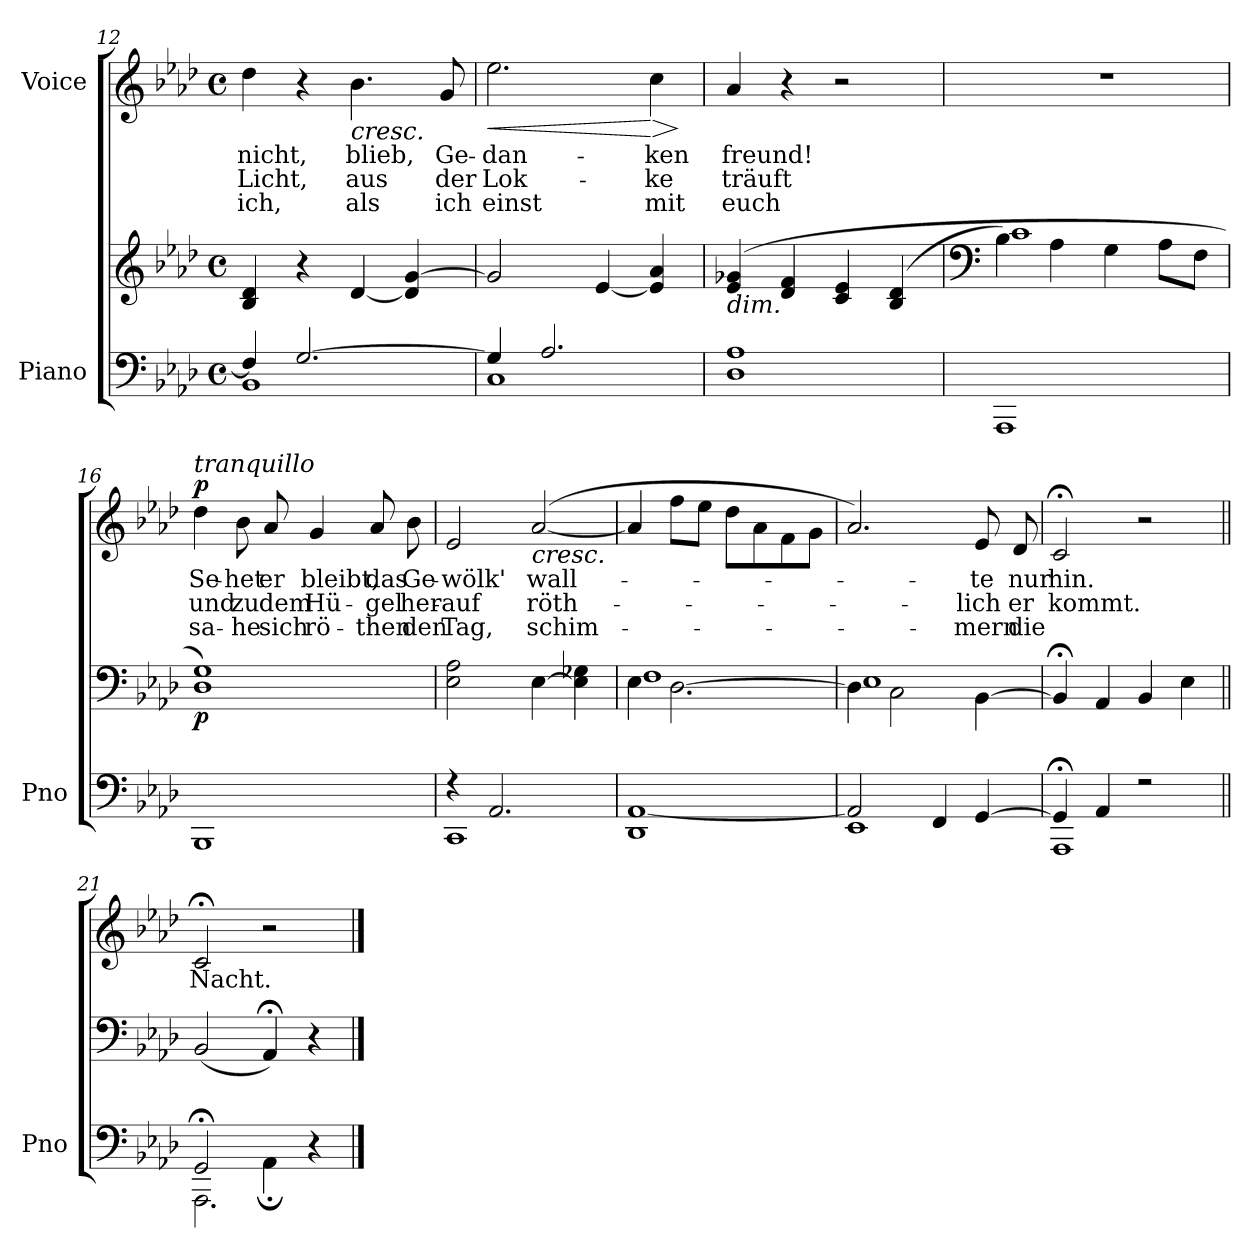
**kern	**kern	**dynam	**kern	**text	**text	**text	**dynam
*part2	*part2	*part2	*part1	*part1	*part1	*part1	*part1
*staff3	*staff2	*staff2/3	*staff1	*staff1	*staff1	*staff1	*staff1
*I"Piano	*	*	*I"Voice	*	*	*	*
*I'Pno	*	*	*	*	*	*	*
*clefF4	*clefG2	*	*clefG2	*	*	*	*
*k[b-e-a-d-]	*k[b-e-a-d-]	*	*k[b-e-a-d-]	*	*	*	*
*M4/4	*M4/4	*	*M4/4	*	*	*	*
*met(c)	*met(c)	*	*met(c)	*	*	*	*
=12	=12	=12	=12	=12	=12	=12	=12
*^	*	*	*	*	*	*	*
4F/]	1BB-	4B-/ 4d-/	.	4dd-\	nicht,	Licht,	ich,	.
[2.G/	.	4r	.	4r	.	.	.	.
!	!	!	!	!LO:TX:b:i:t=cresc.	!	!	!	!
.	.	[4d-/	.	4.b-\	blieb,	aus	als	.
.	.	4d-/] [4g/	.	.	.	.	.	.
.	.	.	.	8g/	Ge-	der	ich	.
=13	=13	=13	=13	=13	=13	=13	=13	=13
!	!	!	!	!	!	!	!	!LO:HP:b
4G/]	1C	2g/]	.	2.ee-\	-dan-	Lok-	einst	<
2.A-/	.	.	.	.	.	.	.	.
.	.	[4e-/	.	.	.	.	.	.
!	!	!	!	!	!	!	!	!LO:HP:n=1:b
.	.	4e-/] 4a-/	.	4cc\	-ken	-ke	mit	[ >
*v	*v	*	*	*	*	*	*	*
.	.	.	.	.	.	.	]
=14	=14	=14	=14	=14	=14	=14	=14
*^	*	*	*	*	*	*	*
!	!	!LO:TX:b:i:t=dim.	!	!	!	!	!	!
1A-	1D-	(4e-/ 4g-X/	.	4a-/	freund!	träuft	euch	.
.	.	4d-/ 4f/	.	4r	.	.	.	.
.	.	4c/ 4e-/	.	2r	.	.	.	.
.	.	(4B-/ 4d-/	.	.	.	.	.	.
*v	*v	*	*	*	*	*	*	*
=15	=15	=15	=15	=15	=15	=15	=15
*	*clefF4	*	*	*	*	*	*
*	*^	*	*	*	*	*	*
1AAA-	4B-\)	1c	.	1r	.	.	.	.
.	4A-\	.	.	.	.	.	.	.
.	4G\	.	.	.	.	.	.	.
.	8A-\L	.	.	.	.	.	.	.
.	8F\J	.	.	.	.	.	.	.
*	*v	*v	*	*	*	*	*	*
=16	=16	=16	=16	=16	=16	=16	=16
!	!	!	!LO:TX:a:i:t=tranquillo	!	!	!	!
!	!	!LO:DY:b	!	!	!	!	!LO:DY:b
1BBB-	1D- 1G)	p	4dd-\	Se-	und	sa-	p
.	.	.	8b-\	-het	zu	-he	.
.	.	.	8a-/	er	dem	sich	.
.	.	.	4g/	bleibt,	Hü-	rö-	.
.	.	.	8a-/	das	-gel	-then	.
.	.	.	8b-\	Ge-	her-	den	.
=17	=17	=17	=17	=17	=17	=17	=17
*^	*	*	*	*	*	*	*
4r	1CC	2E-\ 2A-\	.	2e-/	-wölk'	-auf	Tag,	.
2.AA-/	.	.	.	.	.	.	.	.
!	!	!	!	!LO:TX:b:i:t=cresc.	!	!	!	!
.	.	[4E-\	.	([2a-/	wall-	röth-	schim-	.
.	.	4E-\] 4G-X\	.	.	.	.	.	.
=18	=18	=18	=18	=18	=18	=18	=18	=18
*	*	*^	*	*	*	*	*	*
1DD-	[1AA-	4E-\	1F	.	4a-/]	.	.	.	.
.	.	[2.D-\	.	.	8ff\L	.	.	.	.
.	.	.	.	.	8ee-\J	.	.	.	.
.	.	.	.	.	8dd-\L	.	.	.	.
.	.	.	.	.	8a-\	.	.	.	.
.	.	.	.	.	8f\	.	.	.	.
.	.	.	.	.	8g\J	.	.	.	.
=19	=19	=19	=19	=19	=19	=19	=19	=19	=19
2AA-/]	1EE-	4D-\]	1E-	.	2.a-/)	.	.	.	.
.	.	2C\	.	.	.	.	.	.	.
4FF/	.	.	.	.	.	.	.	.	.
[4GG/	.	[4BB-\	.	.	8e-/	-te	-lich	-mern	.
.	.	.	.	.	8d-/	nur	er	die	.
*	*	*v	*v	*	*	*	*	*	*
=20	=20	=20	=20	=20	=20	=20	=20	=20
4GG;</]	1AAA-	4BB-;</]	.	2c;</	hin.	kommt.	.	.
4AA-/	.	4AA-/	.	.	.	.	.	.
2r	.	4BB-/	.	2r	.	.	.	.
.	.	4E-\	.	.	.	.	.	.
=21||	=21||	=21||	=21||	=21||	=21||	=21||	=21||	=21||
2.AAA-;<\	2GG/	(2BB-/	.	2c;</	Nacht.	.	.	.
.	4AA-;<\	4AA-;</)	.	2r	.	.	.	.
4r	4ryy	4r	.	.	.	.	.	.
*v	*v	*	*	*	*	*	*	*
==	==	==	==	==	==	==	==
*-	*-	*-	*-	*-	*-	*-	*-
